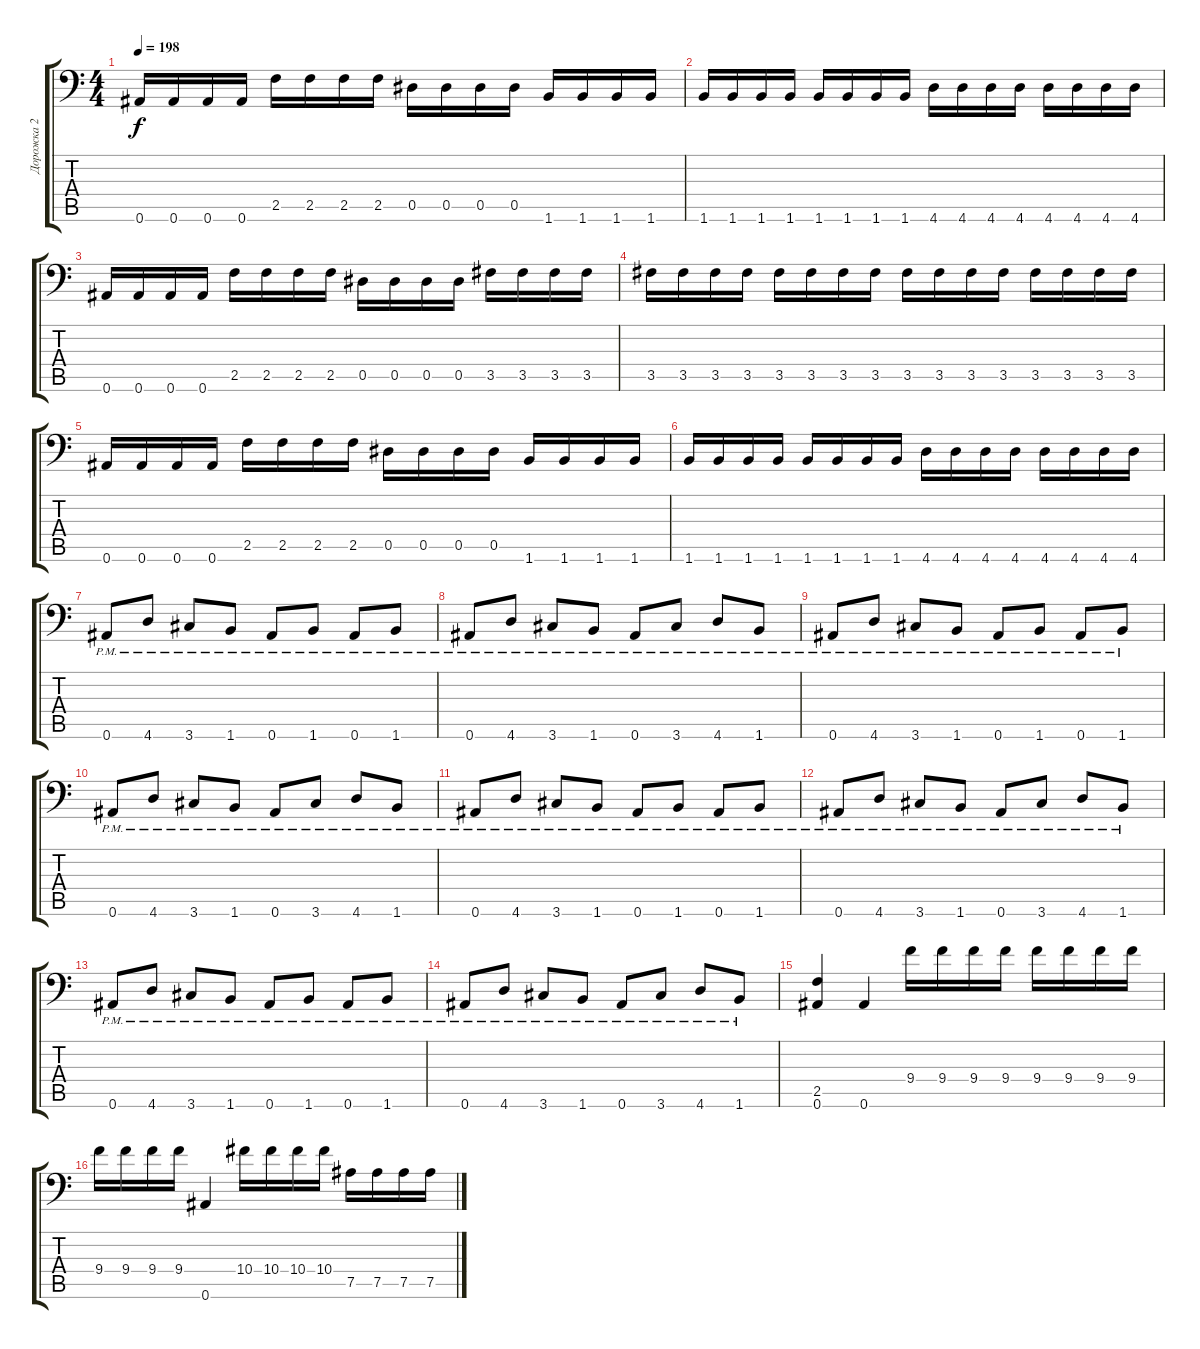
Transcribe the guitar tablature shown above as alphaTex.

\track ("Дорожка 2" "Дорожка 2") {instrument distortionguitar}
\staff {score tabs}
\tuning (Bb3 F3 Db3 Ab2 Eb2 Bb1) {hide}
\ts (4 4)
\tempo 198
\clef f4
\ks c
0.6.16{dy f} 0.6.16 0.6.16 0.6.16 2.5.16 2.5.16 2.5.16 2.5.16 0.5.16 0.5.16 0.5.16 0.5.16 1.6.16 1.6.16 1.6.16 1.6.16 |
1.6.16 1.6.16 1.6.16 1.6.16 1.6.16 1.6.16 1.6.16 1.6.16 4.6.16 4.6.16 4.6.16 4.6.16 4.6.16 4.6.16 4.6.16 4.6.16 |
0.6.16 0.6.16 0.6.16 0.6.16 2.5.16 2.5.16 2.5.16 2.5.16 0.5.16 0.5.16 0.5.16 0.5.16 3.5.16 3.5.16 3.5.16 3.5.16 |
3.5.16 3.5.16 3.5.16 3.5.16 3.5.16 3.5.16 3.5.16 3.5.16 3.5.16 3.5.16 3.5.16 3.5.16 3.5.16 3.5.16 3.5.16 3.5.16 |
0.6.16 0.6.16 0.6.16 0.6.16 2.5.16 2.5.16 2.5.16 2.5.16 0.5.16 0.5.16 0.5.16 0.5.16 1.6.16 1.6.16 1.6.16 1.6.16 |
1.6.16 1.6.16 1.6.16 1.6.16 1.6.16 1.6.16 1.6.16 1.6.16 4.6.16 4.6.16 4.6.16 4.6.16 4.6.16 4.6.16 4.6.16 4.6.16 |
0.6{pm}.8 4.6{pm}.8 3.6{pm}.8 1.6{pm}.8 0.6{pm}.8 1.6{pm}.8 0.6{pm}.8 1.6{pm}.8 |
0.6{pm}.8 4.6{pm}.8 3.6{pm}.8 1.6{pm}.8 0.6{pm}.8 3.6{pm}.8 4.6{pm}.8 1.6{pm}.8 |
0.6{pm}.8 4.6{pm}.8 3.6{pm}.8 1.6{pm}.8 0.6{pm}.8 1.6{pm}.8 0.6{pm}.8 1.6{pm}.8 |
0.6{pm}.8 4.6{pm}.8 3.6{pm}.8 1.6{pm}.8 0.6{pm}.8 3.6{pm}.8 4.6{pm}.8 1.6{pm}.8 |
0.6{pm}.8 4.6{pm}.8 3.6{pm}.8 1.6{pm}.8 0.6{pm}.8 1.6{pm}.8 0.6{pm}.8 1.6{pm}.8 |
0.6{pm}.8 4.6{pm}.8 3.6{pm}.8 1.6{pm}.8 0.6{pm}.8 3.6{pm}.8 4.6{pm}.8 1.6{pm}.8 |
0.6{pm}.8 4.6{pm}.8 3.6{pm}.8 1.6{pm}.8 0.6{pm}.8 1.6{pm}.8 0.6{pm}.8 1.6{pm}.8 |
0.6{pm}.8 4.6{pm}.8 3.6{pm}.8 1.6{pm}.8 0.6{pm}.8 3.6{pm}.8 4.6{pm}.8 1.6{pm}.8 |
(2.5 0.6).4 0.6.4 9.4.16 9.4.16 9.4.16 9.4.16 9.4.16 9.4.16 9.4.16 9.4.16 |
9.4.16 9.4.16 9.4.16 9.4.16 0.6.4 10.4.16 10.4.16 10.4.16 10.4.16 7.5.16 7.5.16 7.5.16 7.5.16
